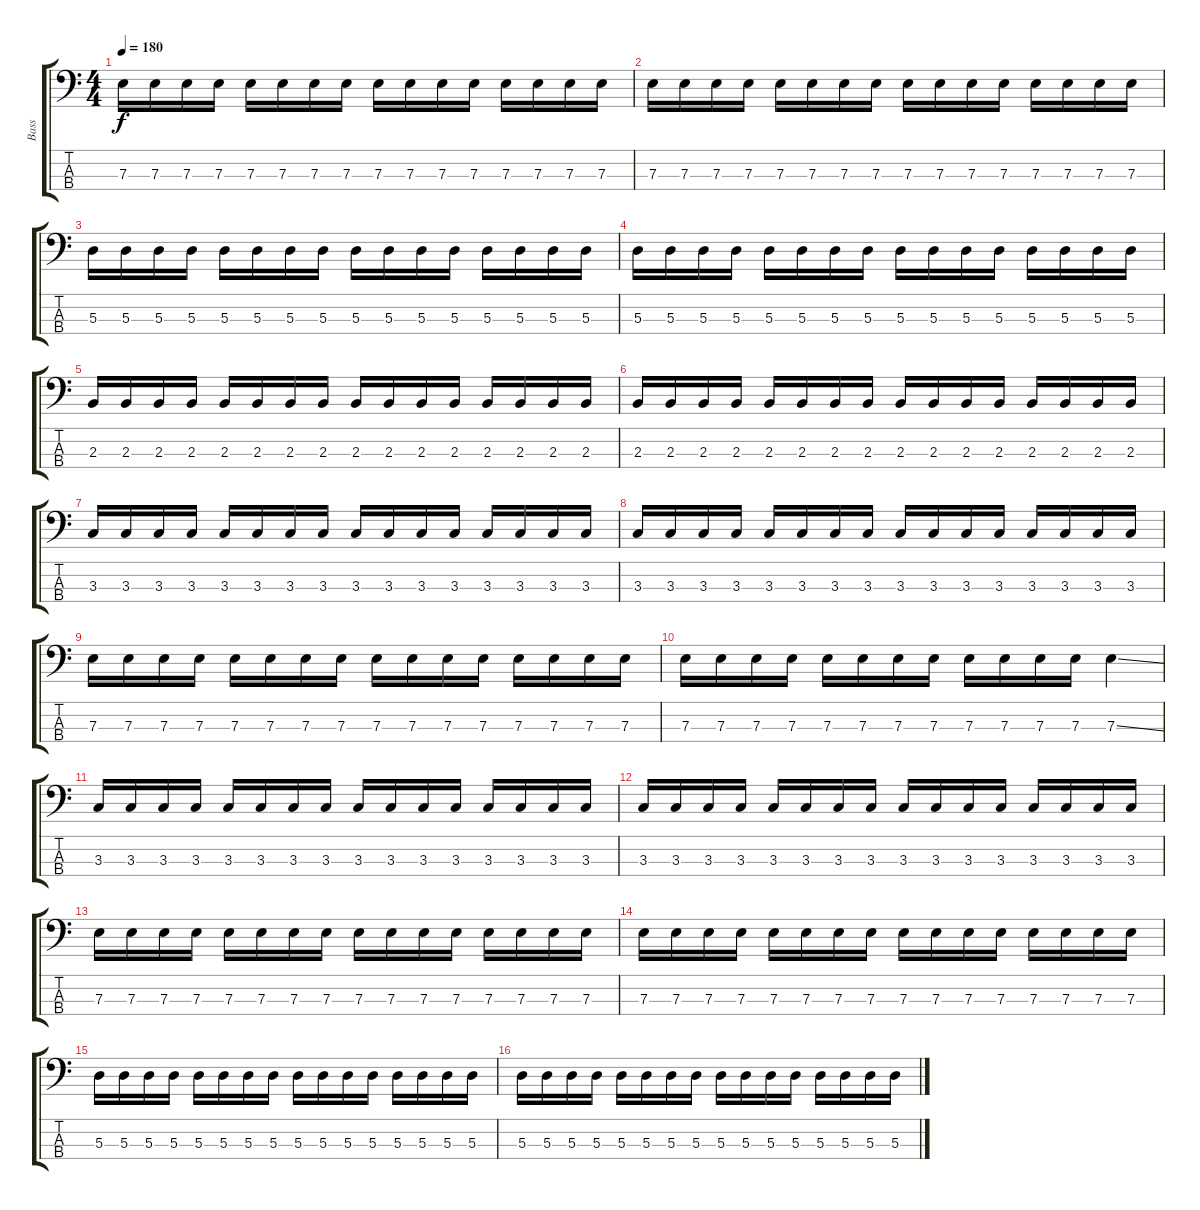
\track ("Bass" "Bass") {instrument electricbasspick}
\staff {score tabs}
\tuning (G2 D2 A1 E1) {hide}
\ts (4 4)
\tempo 180
\clef f4
\ks c
7.3.16{dy f} 7.3.16 7.3.16 7.3.16 7.3.16 7.3.16 7.3.16 7.3.16 7.3.16 7.3.16 7.3.16 7.3.16 7.3.16 7.3.16 7.3.16 7.3.16 |
7.3.16 7.3.16 7.3.16 7.3.16 7.3.16 7.3.16 7.3.16 7.3.16 7.3.16 7.3.16 7.3.16 7.3.16 7.3.16 7.3.16 7.3.16 7.3.16 |
5.3.16 5.3.16 5.3.16 5.3.16 5.3.16 5.3.16 5.3.16 5.3.16 5.3.16 5.3.16 5.3.16 5.3.16 5.3.16 5.3.16 5.3.16 5.3.16 |
5.3.16 5.3.16 5.3.16 5.3.16 5.3.16 5.3.16 5.3.16 5.3.16 5.3.16 5.3.16 5.3.16 5.3.16 5.3.16 5.3.16 5.3.16 5.3.16 |
2.3.16 2.3.16 2.3.16 2.3.16 2.3.16 2.3.16 2.3.16 2.3.16 2.3.16 2.3.16 2.3.16 2.3.16 2.3.16 2.3.16 2.3.16 2.3.16 |
2.3.16 2.3.16 2.3.16 2.3.16 2.3.16 2.3.16 2.3.16 2.3.16 2.3.16 2.3.16 2.3.16 2.3.16 2.3.16 2.3.16 2.3.16 2.3.16 |
3.3.16 3.3.16 3.3.16 3.3.16 3.3.16 3.3.16 3.3.16 3.3.16 3.3.16 3.3.16 3.3.16 3.3.16 3.3.16 3.3.16 3.3.16 3.3.16 |
3.3.16 3.3.16 3.3.16 3.3.16 3.3.16 3.3.16 3.3.16 3.3.16 3.3.16 3.3.16 3.3.16 3.3.16 3.3.16 3.3.16 3.3.16 3.3.16 |
7.3.16 7.3.16 7.3.16 7.3.16 7.3.16 7.3.16 7.3.16 7.3.16 7.3.16 7.3.16 7.3.16 7.3.16 7.3.16 7.3.16 7.3.16 7.3.16 |
7.3.16 7.3.16 7.3.16 7.3.16 7.3.16 7.3.16 7.3.16 7.3.16 7.3.16 7.3.16 7.3.16 7.3.16 7.3{ss}.4 |
3.3.16 3.3.16 3.3.16 3.3.16 3.3.16 3.3.16 3.3.16 3.3.16 3.3.16 3.3.16 3.3.16 3.3.16 3.3.16 3.3.16 3.3.16 3.3.16 |
3.3.16 3.3.16 3.3.16 3.3.16 3.3.16 3.3.16 3.3.16 3.3.16 3.3.16 3.3.16 3.3.16 3.3.16 3.3.16 3.3.16 3.3.16 3.3.16 |
7.3.16 7.3.16 7.3.16 7.3.16 7.3.16 7.3.16 7.3.16 7.3.16 7.3.16 7.3.16 7.3.16 7.3.16 7.3.16 7.3.16 7.3.16 7.3.16 |
7.3.16 7.3.16 7.3.16 7.3.16 7.3.16 7.3.16 7.3.16 7.3.16 7.3.16 7.3.16 7.3.16 7.3.16 7.3.16 7.3.16 7.3.16 7.3.16 |
5.3.16 5.3.16 5.3.16 5.3.16 5.3.16 5.3.16 5.3.16 5.3.16 5.3.16 5.3.16 5.3.16 5.3.16 5.3.16 5.3.16 5.3.16 5.3.16 |
5.3.16 5.3.16 5.3.16 5.3.16 5.3.16 5.3.16 5.3.16 5.3.16 5.3.16 5.3.16 5.3.16 5.3.16 5.3.16 5.3.16 5.3.16 5.3.16
